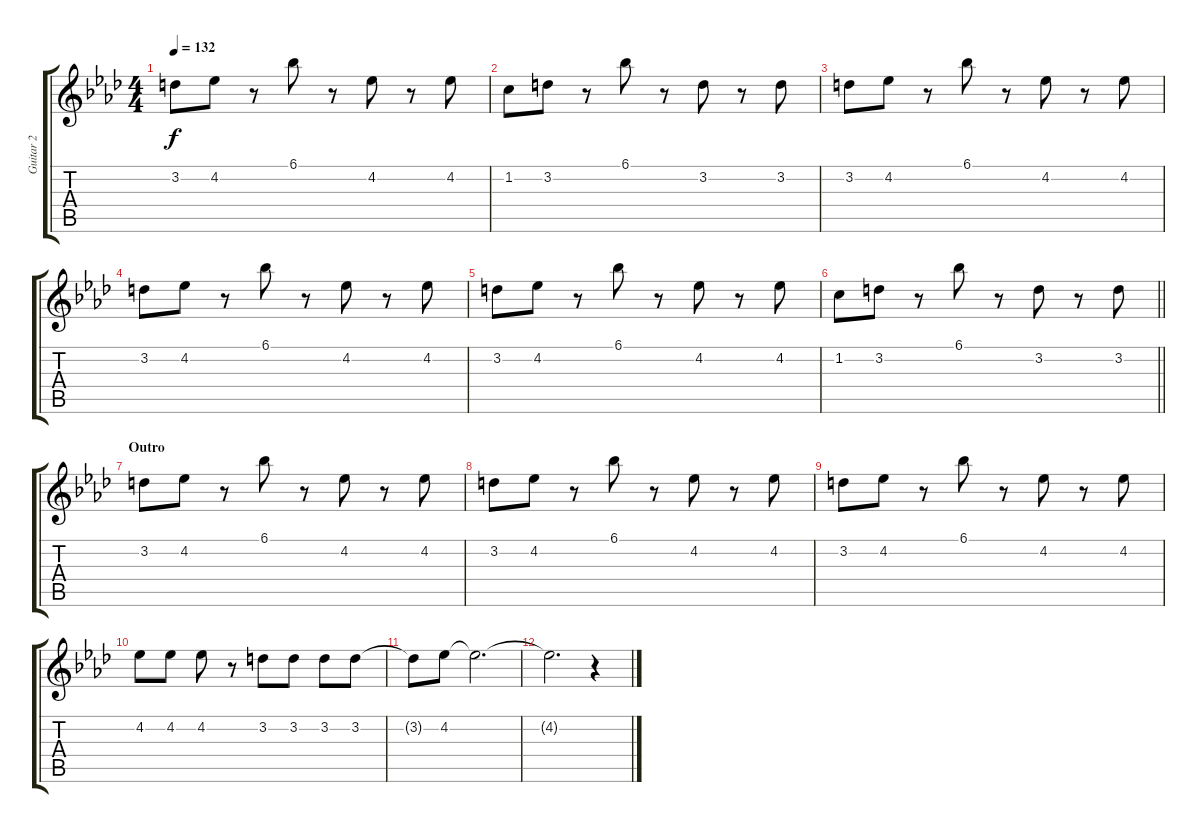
\track ("Guitar 2" "Guitar 2") {instrument overdrivenguitar}
\staff {score tabs}
\tuning (E4 B3 G3 D3 A2 E2) {hide}
\ts (4 4)
\tempo 132
\clef g2
\ks ab
3.2.8{dy f} 4.2.8 r.8 6.1.8 r.8 4.2.8 r.8 4.2.8 |
1.2.8 3.2.8 r.8 6.1.8 r.8 3.2.8 r.8 3.2.8 |
3.2.8 4.2.8 r.8 6.1.8 r.8 4.2.8 r.8 4.2.8 |
3.2.8 4.2.8 r.8 6.1.8 r.8 4.2.8 r.8 4.2.8 |
3.2.8 4.2.8 r.8 6.1.8 r.8 4.2.8 r.8 4.2.8 |
\barLineRight lightlight
1.2.8 3.2.8 r.8 6.1.8 r.8 3.2.8 r.8 3.2.8 |
\section ("" "Outro")
3.2.8 4.2.8 r.8 6.1.8 r.8 4.2.8 r.8 4.2.8 |
3.2.8 4.2.8 r.8 6.1.8 r.8 4.2.8 r.8 4.2.8 |
3.2.8 4.2.8 r.8 6.1.8 r.8 4.2.8 r.8 4.2.8 |
4.2.8 4.2.8 4.2.8 r.8 3.2.8 3.2.8 3.2.8 3.2.8 |
3.2{t}.8 4.2.8 4.2{t}.2{d} |
4.2{t}.2{d} r.4
